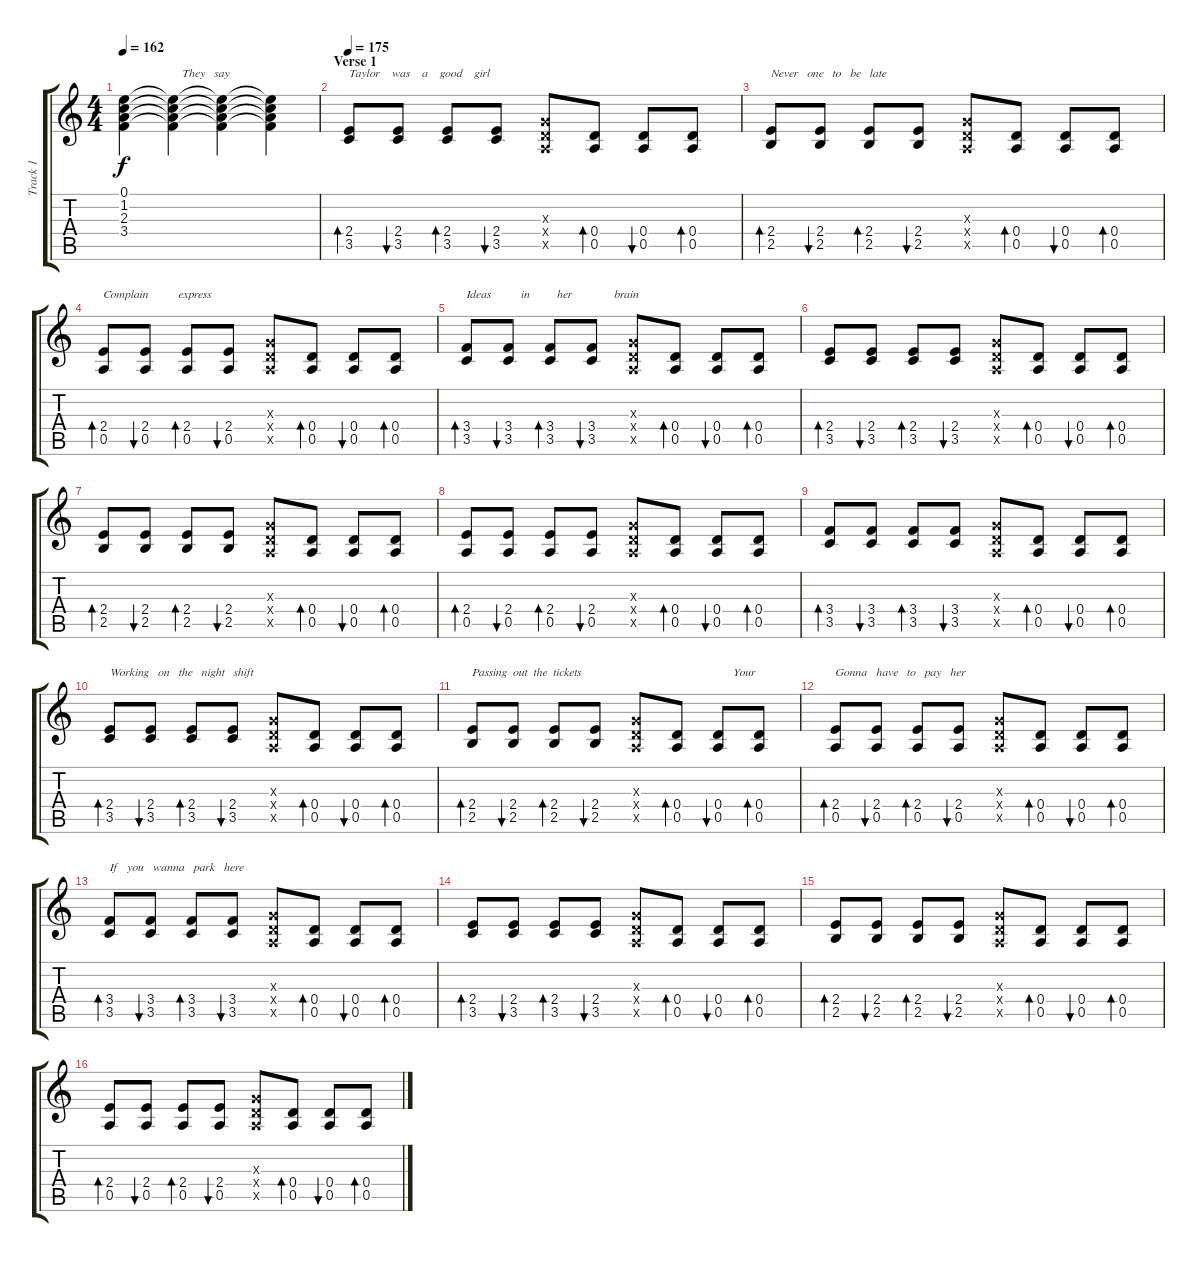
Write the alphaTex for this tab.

\track ("Track 1" "Track 1") {instrument acousticguitarsteel}
\staff {score tabs}
\tuning (E4 B3 G3 D3 A2 E2) {hide}
\ts (4 4)
\tempo 162
\clef g2
\ks c
(0.1{t} 1.2{t} 2.3{t} 3.4{t}).4{dy f} (0.1{t} 1.2{t} 2.3{t} 3.4{t}).4{txt "   They   say"} (0.1{t} 1.2{t} 2.3{t} 3.4{t}).4 (0.1{t} 1.2{t} 2.3{t} 3.4{t}).4 |
\section ("" "Verse 1")
\tempo 175
(2.4 3.5).8{bd 120 txt "Taylor    was    a    good    girl"} (2.4 3.5).8{bu 120} (2.4 3.5).8{bd 120} (2.4 3.5).8{bu 120} (0.3{x} 0.4{x} 0.5{x}).8 (0.4 0.5).8{bd 120} (0.4 0.5).8{bu 120} (0.4 0.5).8{bd 120} |
(2.4 2.5).8{bd 120 txt "Never   one   to   be   late"} (2.4 2.5).8{bu 120} (2.4 2.5).8{bd 120} (2.4 2.5).8{bu 120} (0.3{x} 0.4{x} 0.5{x}).8 (0.4 0.5).8{bd 120} (0.4 0.5).8{bu 120} (0.4 0.5).8{bd 120} |
(2.4 0.5).8{bd 120 txt "Complain          express    "} (2.4 0.5).8{bu 120} (2.4 0.5).8{bd 120} (2.4 0.5).8{bu 120} (0.3{x} 0.4{x} 0.5{x}).8 (0.4 0.5).8{bd 120} (0.4 0.5).8{bu 120} (0.4 0.5).8{bd 120} |
(3.4 3.5).8{bd 120 txt "Ideas          in         her              brain"} (3.4 3.5).8{bu 120} (3.4 3.5).8{bd 120} (3.4 3.5).8{bu 120} (0.3{x} 0.4{x} 0.5{x}).8 (0.4 0.5).8{bd 120} (0.4 0.5).8{bu 120} (0.4 0.5).8{bd 120} |
(2.4 3.5).8{bd 120} (2.4 3.5).8{bu 120} (2.4 3.5).8{bd 120} (2.4 3.5).8{bu 120} (0.3{x} 0.4{x} 0.5{x}).8 (0.4 0.5).8{bd 120} (0.4 0.5).8{bu 120} (0.4 0.5).8{bd 120} |
(2.4 2.5).8{bd 120} (2.4 2.5).8{bu 120} (2.4 2.5).8{bd 120} (2.4 2.5).8{bu 120} (0.3{x} 0.4{x} 0.5{x}).8 (0.4 0.5).8{bd 120} (0.4 0.5).8{bu 120} (0.4 0.5).8{bd 120} |
(2.4 0.5).8{bd 120} (2.4 0.5).8{bu 120} (2.4 0.5).8{bd 120} (2.4 0.5).8{bu 120} (0.3{x} 0.4{x} 0.5{x}).8 (0.4 0.5).8{bd 120} (0.4 0.5).8{bu 120} (0.4 0.5).8{bd 120} |
(3.4 3.5).8{bd 120} (3.4 3.5).8{bu 120} (3.4 3.5).8{bd 120} (3.4 3.5).8{bu 120} (0.3{x} 0.4{x} 0.5{x}).8 (0.4 0.5).8{bd 120} (0.4 0.5).8{bu 120} (0.4 0.5).8{bd 120} |
(2.4 3.5).8{bd 120 txt "Working   on   the   night   shift"} (2.4 3.5).8{bu 120} (2.4 3.5).8{bd 120} (2.4 3.5).8{bu 120} (0.3{x} 0.4{x} 0.5{x}).8 (0.4 0.5).8{bd 120} (0.4 0.5).8{bu 120} (0.4 0.5).8{bd 120} |
(2.4 2.5).8{bd 120 txt "Passing  out  the  tickets"} (2.4 2.5).8{bu 120} (2.4 2.5).8{bd 120} (2.4 2.5).8{bu 120} (0.3{x} 0.4{x} 0.5{x}).8 (0.4 0.5).8{bd 120} (0.4 0.5).8{bu 120 txt "     Your"} (0.4 0.5).8{bd 120} |
(2.4 0.5).8{bd 120 txt "Gonna   have   to   pay   her"} (2.4 0.5).8{bu 120} (2.4 0.5).8{bd 120} (2.4 0.5).8{bu 120} (0.3{x} 0.4{x} 0.5{x}).8 (0.4 0.5).8{bd 120} (0.4 0.5).8{bu 120} (0.4 0.5).8{bd 120} |
(3.4 3.5).8{bd 120 txt "If   you   wanna   park   here"} (3.4 3.5).8{bu 120} (3.4 3.5).8{bd 120} (3.4 3.5).8{bu 120} (0.3{x} 0.4{x} 0.5{x}).8 (0.4 0.5).8{bd 120} (0.4 0.5).8{bu 120} (0.4 0.5).8{bd 120} |
(2.4 3.5).8{bd 120} (2.4 3.5).8{bu 120} (2.4 3.5).8{bd 120} (2.4 3.5).8{bu 120} (0.3{x} 0.4{x} 0.5{x}).8 (0.4 0.5).8{bd 120} (0.4 0.5).8{bu 120} (0.4 0.5).8{bd 120} |
(2.4 2.5).8{bd 120} (2.4 2.5).8{bu 120} (2.4 2.5).8{bd 120} (2.4 2.5).8{bu 120} (0.3{x} 0.4{x} 0.5{x}).8 (0.4 0.5).8{bd 120} (0.4 0.5).8{bu 120} (0.4 0.5).8{bd 120} |
(2.4 0.5).8{bd 120} (2.4 0.5).8{bu 120} (2.4 0.5).8{bd 120} (2.4 0.5).8{bu 120} (0.3{x} 0.4{x} 0.5{x}).8 (0.4 0.5).8{bd 120} (0.4 0.5).8{bu 120} (0.4 0.5).8{bd 120}
